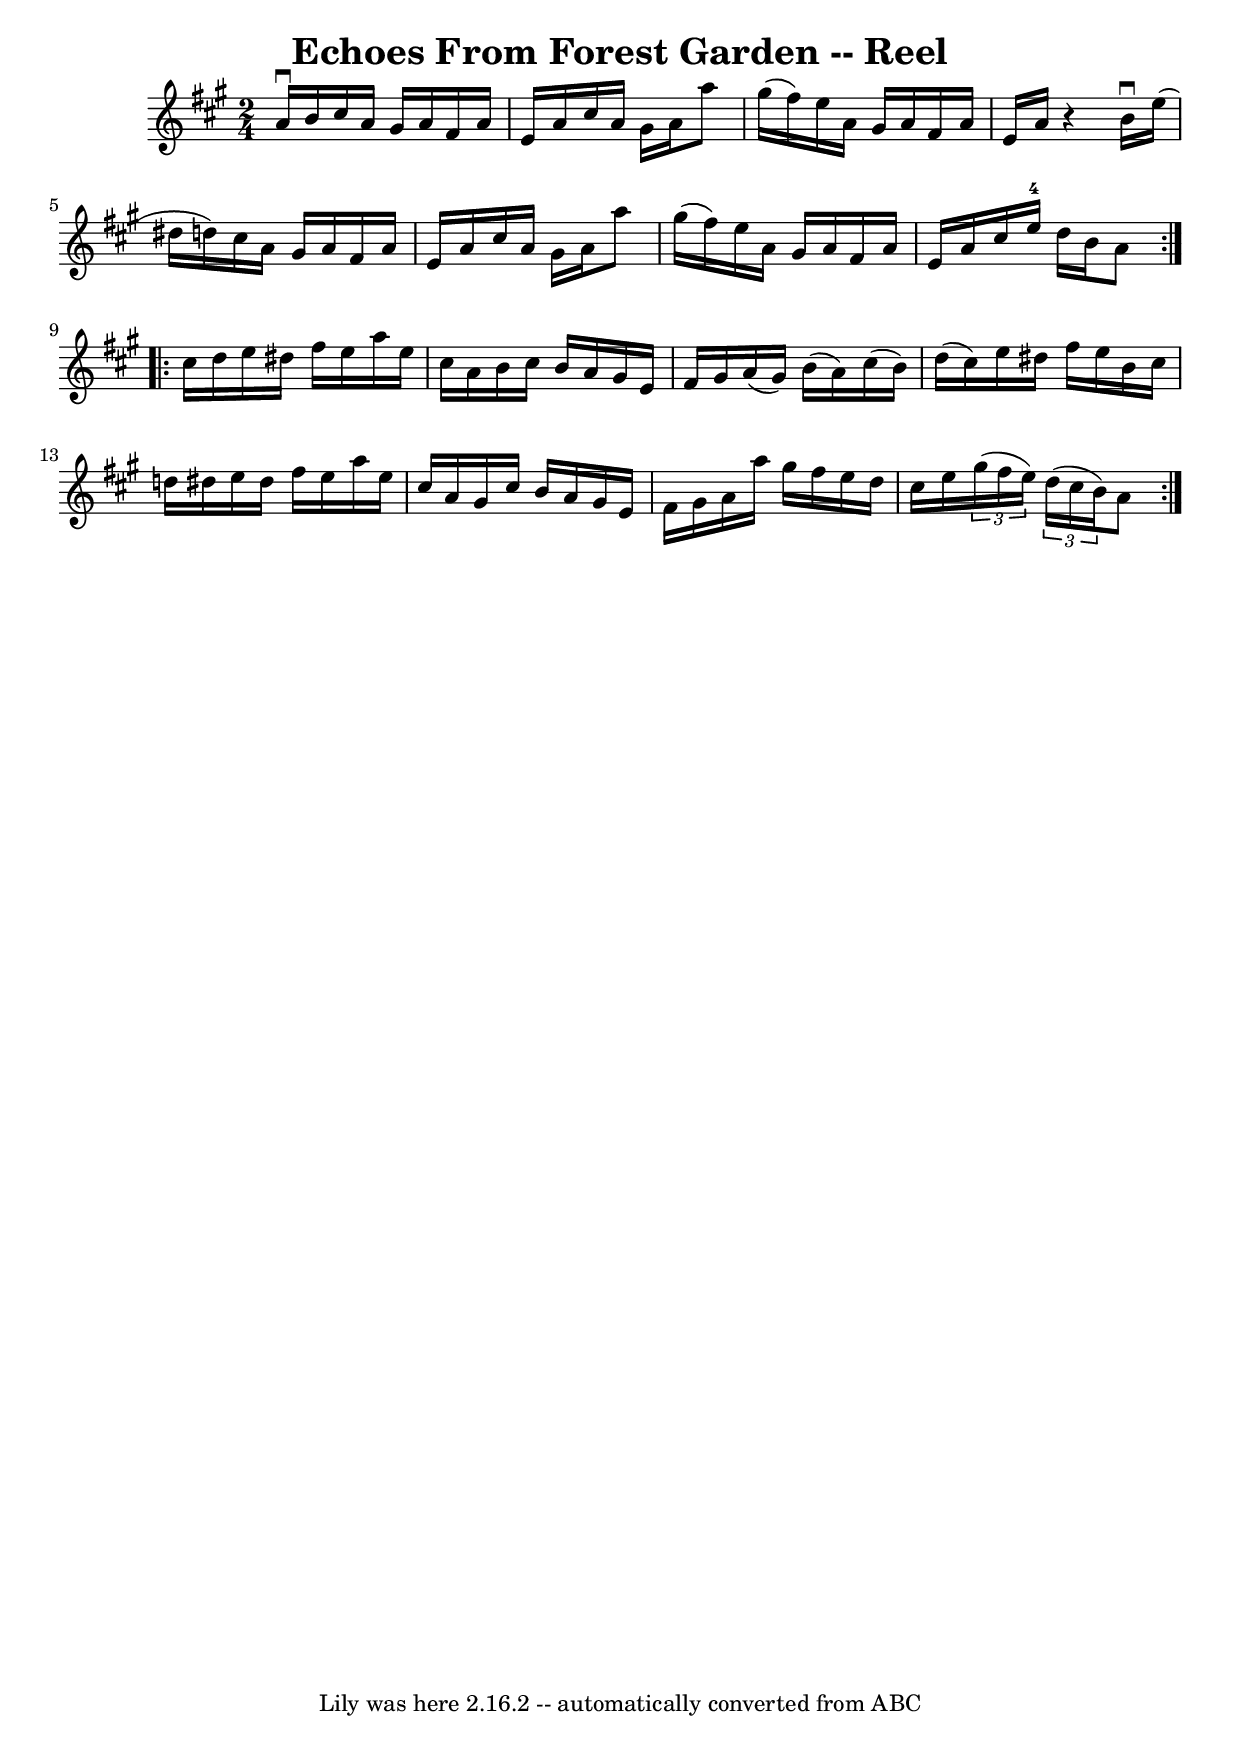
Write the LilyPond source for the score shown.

\version "2.16.2"
\include "Mammoth.ily"
\header {
  %% book = "Ryan's Mammoth Collection"
  crossRefNumber = "1"
  footnotes = "\\\\169"
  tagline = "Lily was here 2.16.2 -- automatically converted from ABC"
  title = "Echoes From Forest Garden -- Reel"

}
voicedefault =  {



  \repeat volta 2 {

    \time 2/4 
    \key a \major a'16^\downbow b'16  |
    cis''16 a'16   
    gis'16 a'16 fis'16 a'16 e'16 a'16    |
    cis''16 a'16 
    gis'16 a'16 a''8 gis''16 (fis''16)   |
    e''16 a'16 
    gis'16 a'16 fis'16 a'16 e'16 a'16    |
    r4 b'16 
    ^\downbow e''16 (dis''16 d''!16)   |
    cis''16 a'16    
    gis'16 a'16 fis'16 a'16 e'16 a'16    |
    cis''16 a'16  
    gis'16 a'16 a''8 gis''16 (fis''16)   |
    e''16 a'16  
    gis'16 a'16 fis'16 a'16 e'16 a'16    |
    cis''16    
    e''16-4 d''16 b'16 a'8    
  } 
  \repeat volta 2 {
    cis''16 d''16  
    |
    e''16 dis''16 fis''16 e''16 a''16 e''16 cis''16  
    a'16    |
    b'16 cis''16 b'16 a'16 gis'16 e'16    
    fis'16 gis'16    |
    a'16 (gis'16) b'16 (a'16)   
    cis''16 (b'16) d''16 (cis''16)   |
    e''16 dis''16    
    fis''16 e''16 b'16 cis''16 d''!16 dis''16    |
    e''16  
    dis''16 fis''16 e''16 a''16 e''16 cis''16 a'16    |
    
    gis'16 cis''16 b'16 a'16 gis'16 e'16 fis'16 gis'16    
    |
    a'16 a''16 gis''16 fis''16 e''16 d''16 cis''16    
    e''16    |
    \times 2/3 { gis''16 (fis''16 e''16) 
	       }   
    \times 2/3 { d''16 (cis''16 b'16) 
	       } a'8  
  }   

}

\score{
  <<

    \context Staff="default"
    {
      \voicedefault 
      
    }

  >>
  \layout {
    
  }
  \midi {
  }

}
